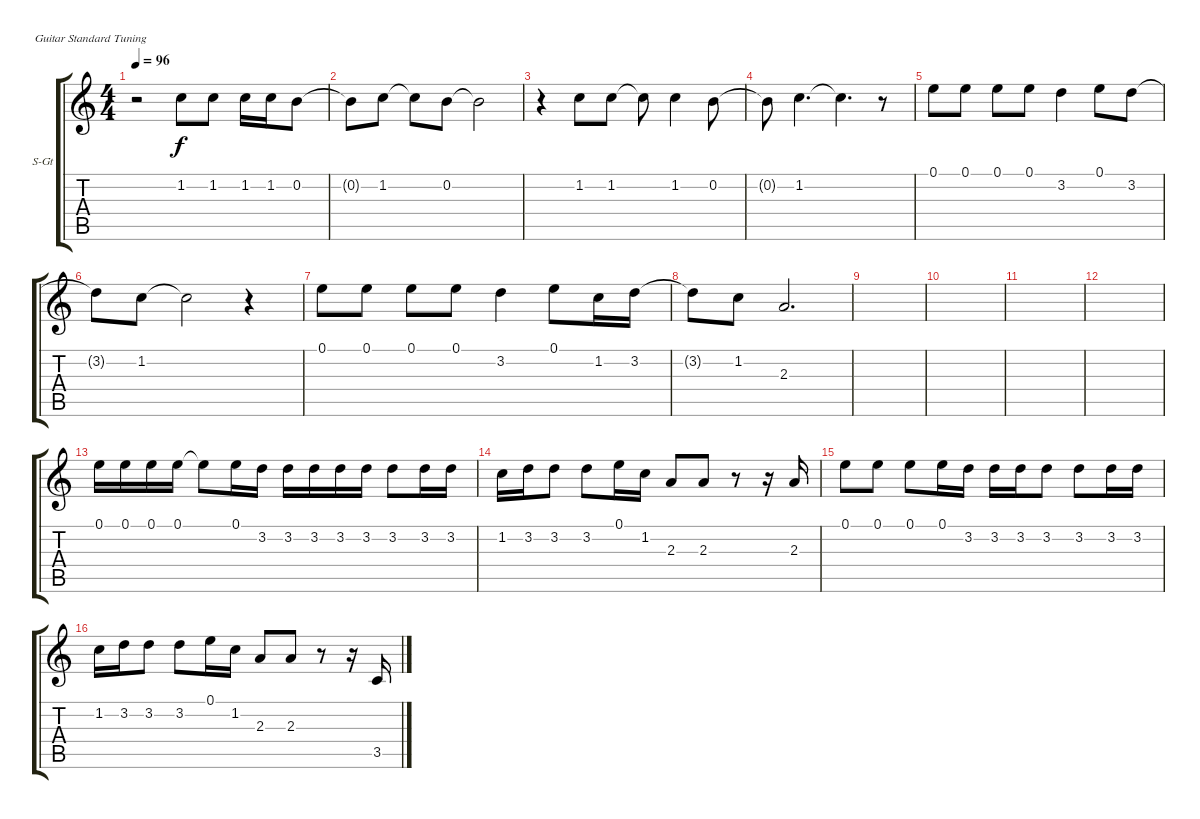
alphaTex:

\defaultSystemsLayout 4
\bracketExtendMode groupsimilarinstruments
\firstSystemTrackNameOrientation horizontal
\otherSystemsTrackNameOrientation horizontal
\track ("Vocal" "S-Gt") {instrument acousticguitarsteel}
\staff {score tabs}
\tuning (E4 B3 G3 D3 A2 E2)
\ts (4 4)
\tempo 96
\clef g2
\ks c
r.2{dy f} 1.2.8 1.2.8 1.2.16 1.2.16 0.2.8 |
0.2{t}.8 1.2.8 1.2{t}.8 0.2.8 0.2{t}.2 |
r.4 1.2.8 1.2.8 1.2{t}.8 1.2.4 0.2.8 |
0.2{t}.8 1.2.4{d} 1.2{t}.4{d} r.8 |
0.1.8 0.1.8 0.1.8 0.1.8 3.2.4 0.1.8 3.2.8 |
3.2{t}.8 1.2.8 1.2{t}.2 r.4 |
0.1.8 0.1.8 0.1.8 0.1.8 3.2.4 0.1.8 1.2.16 3.2.16 |
3.2{t}.8 1.2.8 2.3.2{d} |
|
|
|
|
0.1.16 0.1.16 0.1.16 0.1.16 0.1{t}.8 0.1.16 3.2.16 3.2.16 3.2.16 3.2.16 3.2.16 3.2.8 3.2.16 3.2.16 |
1.2.16 3.2.16 3.2.8 3.2.8 0.1.16 1.2.16 2.3.8 2.3.8 r.8 r.16 2.3.16 |
0.1.8 0.1.8 0.1.8 0.1.16 3.2.16 3.2.16 3.2.16 3.2.8 3.2.8 3.2.16 3.2.16 |
1.2.16 3.2.16 3.2.8 3.2.8 0.1.16 1.2.16 2.3.8 2.3.8 r.8 r.16 3.5.16
